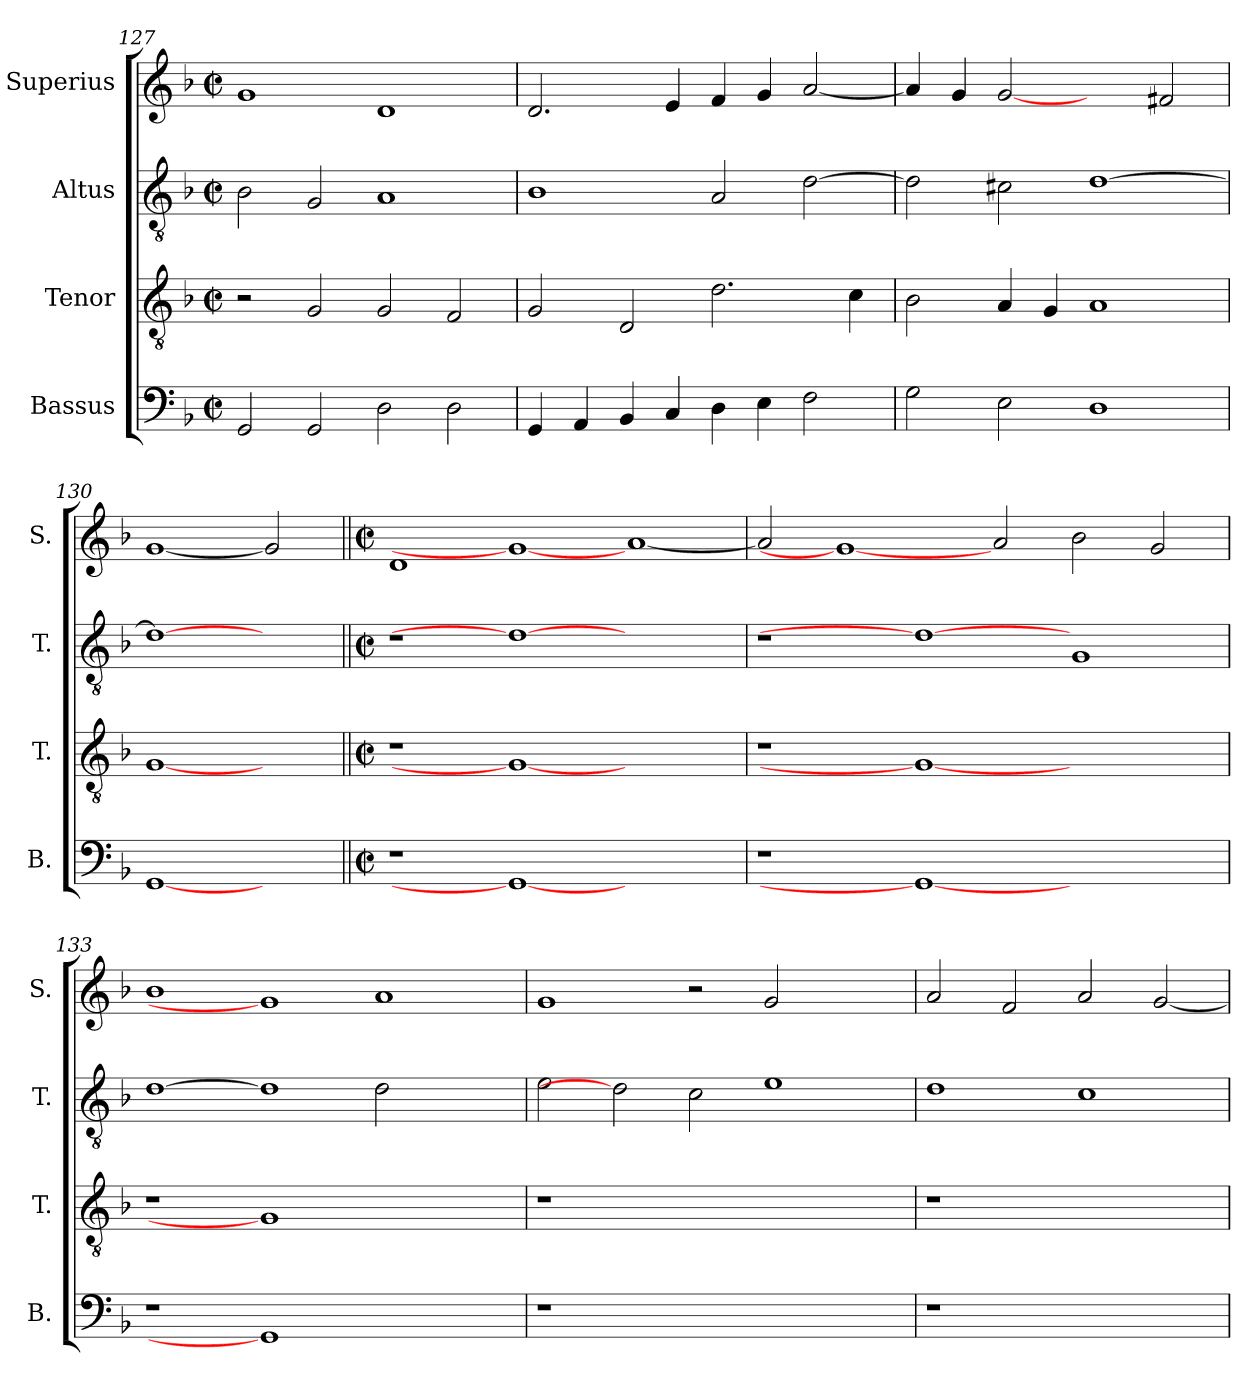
**kern	**kern	**kern	**kern
*part4	*part3	*part2	*part1
*staff4	*staff3	*staff2	*staff1
*I"Bassus	*I"Tenor	*I"Altus	*I"Superius
*I'B.	*I'T.	*I'T.	*I'S.
!!LO:LB:g=z
*clefF4	*clefGv2	*clefGv2	*clefG2
*	*ITrd7c12	*ITrd7c12	*
*k[b-]	*k[b-]	*k[b-]	*k[b-]
*F:	*F:	*F:	*F:
*M2/2	*M2/2	*M2/2	*M2/2
*met(c|)	*met(c|)	*met(c|)	*met(c|)
=127	=127	=127	=127
2GGi/	2r	2BB-i\	1gi
2GGi/	2GGi/	2GGi/	.
2Di\	2GGi/	1AAi	1di
2Di\	2FFi/	.	.
=128	=128	=128	=128
4GGi/	2GGi/	1BB-i	2.di/
4AAi/	.	.	.
4BB-i/	2DDi/	.	.
4Ci/	.	.	4ei/
4Di\	2.Di\	2AAi/	4fi/
4Ei\	.	.	4gi/
2Fi\	.	[>2Di\	[<2ai/
.	4Ci\	.	.
=129	=129	=129	=129
2Gi\	2BB-i\	2Di\]	4ai/]
.	.	.	4gi/
2Ei\	4AAi/	2C#Xi\	[2gi
.	4GGi/	.	.
1Di	1AAi	[>1Di	2ryy
.	.	.	2f#Xi/
=130	=130	=130	=130
[1GGi	[1GGi	1Di_>	[1gi
2ryy	2ryy	2ryy	2gi]
!!LO:LB:g=z
=131||	=131||	=131||	=131||
*M2/2	*M2/2	*M2/2	*M2/2
*met(c|)	*met(c|)	*met(c|)	*met(c|)
!LO:N:vis=1	!LO:N:vis=1	!LO:N:vis=1	!
1r	1r	1r	1di
1GGi_	1GGi_	1Di_	1gi_
1ryy	1ryy	1ryy	[<1ai
=132	=132	=132	=132
!LO:N:vis=1	!LO:N:vis=1	!	!
1r	1r	1r	2ai/]
.	.	.	1gi_
1GGi_	1GGi_	1Di_	.
.	.	.	2ai/
1ryy	1ryy	1GGi	2b-i\
.	.	.	2gi/
=133	=133	=133	=133
!LO:N:vis=1	!LO:N:vis=1	!	!
1r	1r	[1Di	1b-i
1GGi]	1GGi]	1Di]	1gi]
1ryy	1ryy	2Di\	1ai
.	.	2ryy	.
=134	=134	=134	=134
!LO:N:vis=1	!LO:N:vis=1	!	!
1r	1r	2Ei\	1gi
.	.	2Di]	.
1.ryy	1.ryy	2Ci\	2r
.	.	1Ei	2gi/
.	.	.	2ryy
=135	=135	=135	=135
!LO:N:vis=1	!LO:N:vis=1	!	!
1r	1r	1Di	2ai/
.	.	.	2fi/
1ryy	1ryy	1Ci	2ai/
.	.	.	[<2gi/
=	=	=	=
*-	*-	*-	*-
